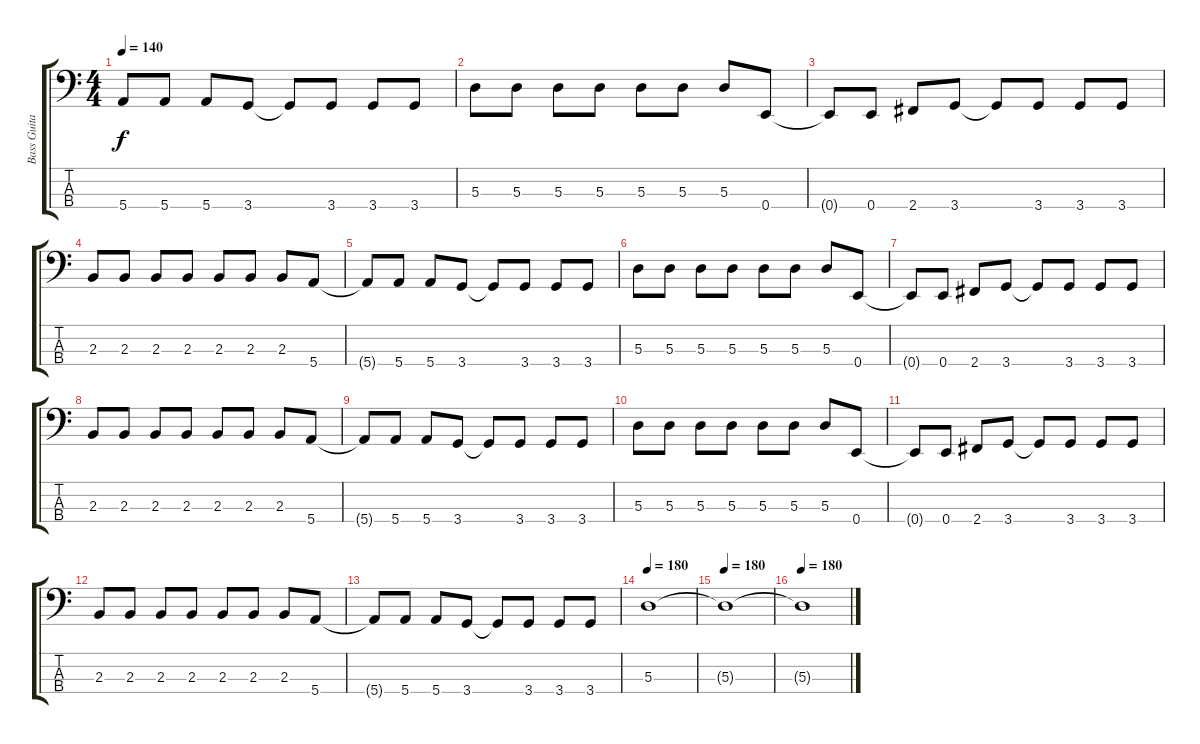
\track ("Bass Guitar" "Bass Guita") {instrument electricbasspick}
\staff {score tabs}
\tuning (G2 D2 A1 E1) {hide}
\ts (4 4)
\tempo 140
\clef f4
\ks c
5.4{t}.8{dy f} 5.4.8 5.4.8 3.4.8 3.4{t}.8 3.4.8 3.4.8 3.4.8 |
5.3.8 5.3.8 5.3.8 5.3.8 5.3.8 5.3.8 5.3.8 0.4.8 |
0.4{t}.8 0.4.8 2.4.8 3.4.8 3.4{t}.8 3.4.8 3.4.8 3.4.8 |
2.3.8 2.3.8 2.3.8 2.3.8 2.3.8 2.3.8 2.3.8 5.4.8 |
5.4{t}.8 5.4.8 5.4.8 3.4.8 3.4{t}.8 3.4.8 3.4.8 3.4.8 |
5.3.8 5.3.8 5.3.8 5.3.8 5.3.8 5.3.8 5.3.8 0.4.8 |
0.4{t}.8 0.4.8 2.4.8 3.4.8 3.4{t}.8 3.4.8 3.4.8 3.4.8 |
2.3.8 2.3.8 2.3.8 2.3.8 2.3.8 2.3.8 2.3.8 5.4.8 |
5.4{t}.8 5.4.8 5.4.8 3.4.8 3.4{t}.8 3.4.8 3.4.8 3.4.8 |
5.3.8 5.3.8 5.3.8 5.3.8 5.3.8 5.3.8 5.3.8 0.4.8 |
0.4{t}.8 0.4.8 2.4.8 3.4.8 3.4{t}.8 3.4.8 3.4.8 3.4.8 |
2.3.8 2.3.8 2.3.8 2.3.8 2.3.8 2.3.8 2.3.8 5.4.8 |
5.4{t}.8 5.4.8 5.4.8 3.4.8 3.4{t}.8 3.4.8 3.4.8 3.4.8 |
\tempo 180
5.3.1 |
\tempo 180
5.3{t}.1 |
\tempo 180
5.3{t}.1
